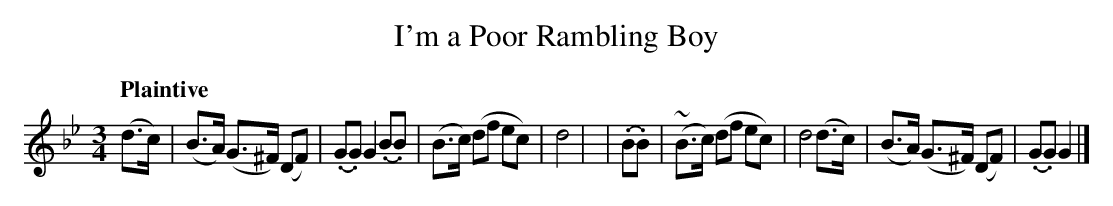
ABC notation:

X:1
T: I'm a Poor Rambling Boy
Q: "Plaintive"
M: 3/4
L: 1/8
K:Gm
(d>c) | (B>A) (G>^F) (DF) | (.G.G) G2 (.B.B) | (B>c) (df ec) | d4 |\
| (.B.B) | (~B>c) (df ec) | d4 (d>c) | (B>A) (G>^F) (DF) | (.G.G) G2 |]
